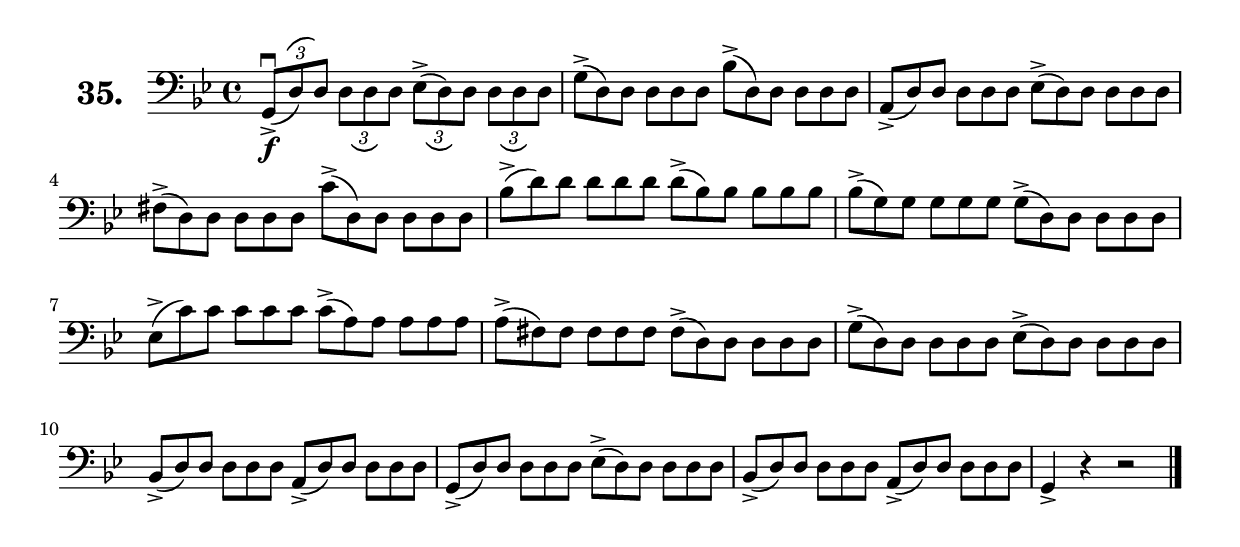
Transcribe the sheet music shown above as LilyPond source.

\version "2.18.2"

\include "../global-files/tuplet-bow.ily"

\score {
  \new StaffGroup = "" \with {
    instrumentName = \markup { \bold \huge { \larger "35." }}
  }
  <<
    \new Staff = "celloI" \with { midiInstrument = #"cello" }
    \relative c {
      \clef bass
      \key g \minor
      \time 4/4

      \tuplet 3/2 4 {
        g8\downbow\f(-> d') d d d d es(-> d) d d d d | %01

        \omit TupletNumber
        \override TupletBracket.stencil = ##f

        g(-> d) d d d d bes'(-> d,) d d d d          | %02
        a(-> d) d d d d es(-> d) d d d d             | %03
        fis(-> d) d d d d c'(-> d,) d d d d          | %04
        bes'(-> d) d d d d d(-> bes) bes bes bes bes | %05
        bes(-> g) g g g g g(-> d) d d d d            | %06
        es(-> c') c c c c c(-> a) a a a a            | %07
        a(-> fis) fis fis fis fis fis(-> d) d d d d  | %08
        g(-> d) d d d d es(-> d) d d d d             | %09
        bes(-> d) d d d d a(-> d) d d d d            | %10
        g,(-> d') d d d d es(-> d) d d d d           | %11
        bes(-> d) d d d d a(-> d) d d d d            | %12
      }
      g,4-> r r2 \bar "|."                           | %13

    }
  >>
  \layout {
    \printTupletBow
  }
  \midi {}
  \header {
    composer = "Sebastian Lee"
    %opus = "Op. 70"
  }
}
